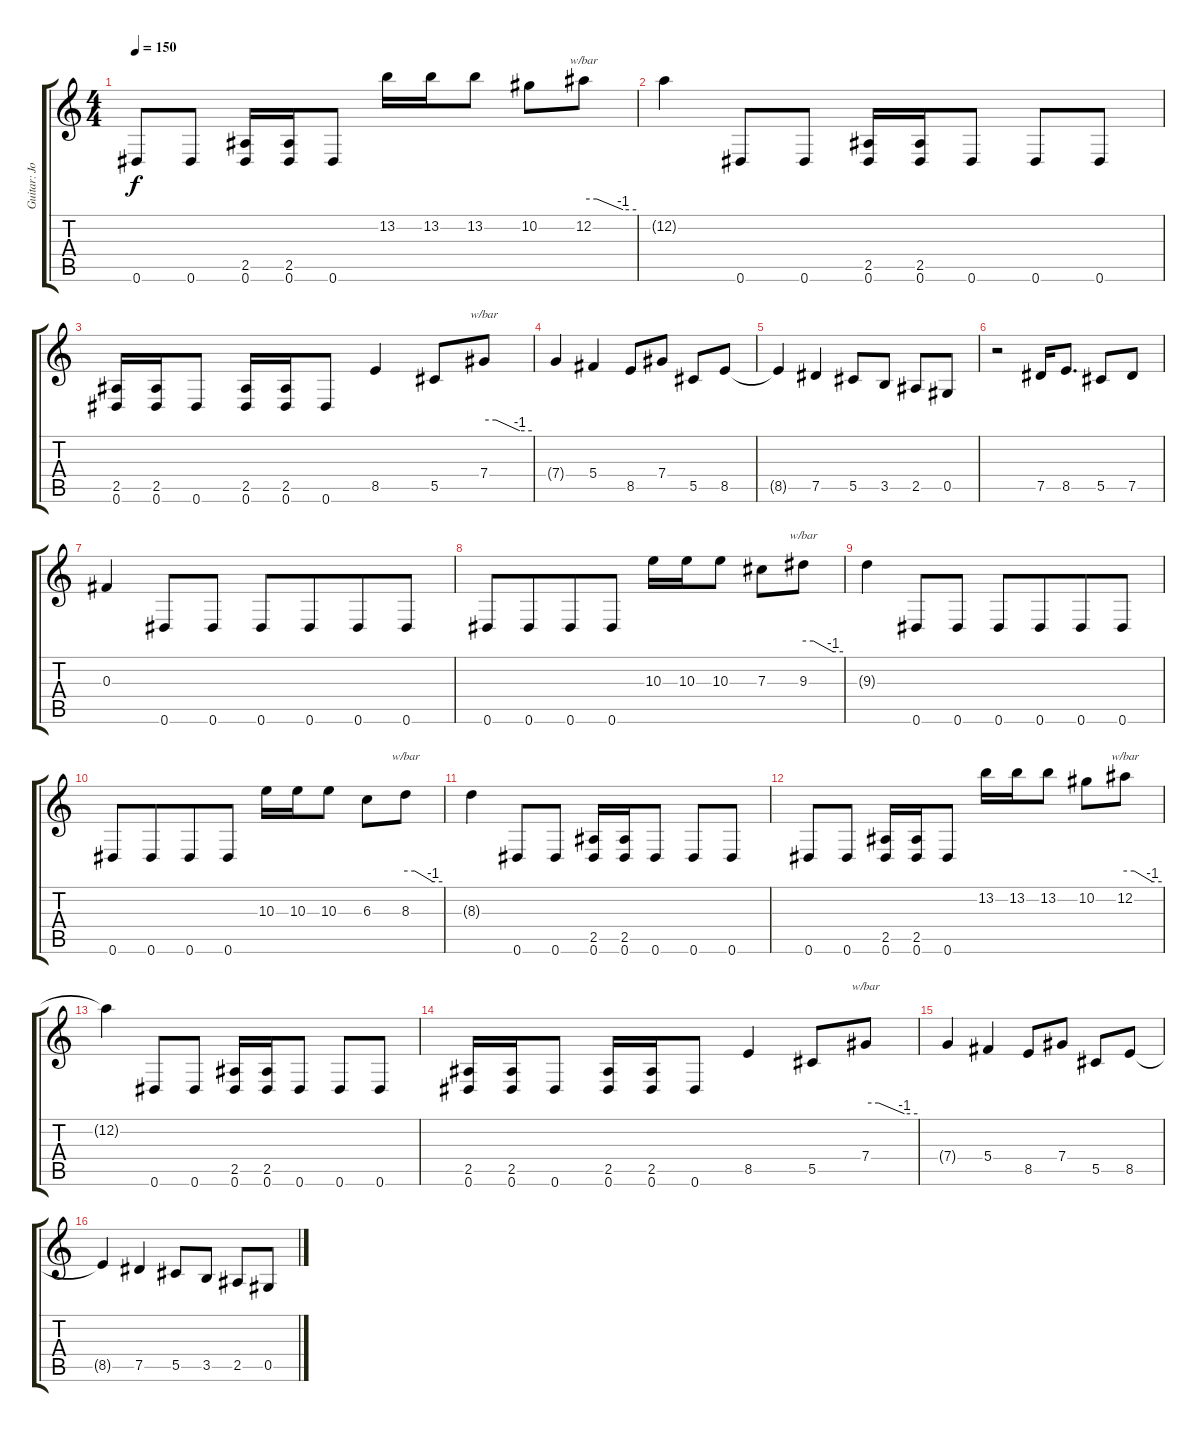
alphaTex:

\track ("Guitar: Jon" "Guitar: Jo") {instrument distortionguitar}
\staff {score tabs}
\tuning (Eb4 Bb3 Gb3 Db3 Ab2 Eb2) {hide}
\ts (4 4)
\tempo 150
\clef g2
\ks c
0.6.8{dy f} 0.6.8 (2.5 0.6).16 (2.5 0.6).16 0.6.8 13.2.16 13.2.16 13.2.8 10.2.8 12.2.8{tbe (custom default 0 0 15 0 45 -4 60 -4)} |
12.2{t}.4 0.6.8 0.6.8 (2.5 0.6).16 (2.5 0.6).16 0.6.8 0.6.8 0.6.8 |
(2.5 0.6).16 (2.5 0.6).16 0.6.8 (2.5 0.6).16 (2.5 0.6).16 0.6.8 8.5.4 5.5.8 7.4.8{tbe (custom default 0 0 15 0 45 -4 60 -4)} |
7.4{t}.4 5.4.4 8.5.8 7.4.8 5.5.8 8.5.8 |
8.5{t}.4 7.5.4 5.5.8 3.5.8 2.5.8 0.5.8 |
r.2 7.5.16 8.5.8{d} 5.5.8 7.5.8 |
0.3.4 0.6.8 0.6.8 0.6.8 0.6.8{beam merge} 0.6.8 0.6.8 |
0.6.8 0.6.8{beam merge} 0.6.8 0.6.8 10.3.16 10.3.16 10.3.8 7.3.8 9.3.8{tbe (custom default 0 0 15 0 45 -4 60 -4)} |
9.3{t}.4 0.6.8 0.6.8 0.6.8 0.6.8{beam merge} 0.6.8 0.6.8 |
0.6.8 0.6.8{beam merge} 0.6.8 0.6.8 10.3.16 10.3.16 10.3.8 6.3.8 8.3.8{tbe (custom default 0 0 15 0 45 -4 60 -4)} |
8.3{t}.4 0.6.8 0.6.8 (2.5 0.6).16 (2.5 0.6).16 0.6.8 0.6.8 0.6.8 |
0.6.8 0.6.8 (2.5 0.6).16 (2.5 0.6).16 0.6.8 13.2.16 13.2.16 13.2.8 10.2.8 12.2.8{tbe (custom default 0 0 15 0 45 -4 60 -4)} |
12.2{t}.4 0.6.8 0.6.8 (2.5 0.6).16 (2.5 0.6).16 0.6.8 0.6.8 0.6.8 |
(2.5 0.6).16 (2.5 0.6).16 0.6.8 (2.5 0.6).16 (2.5 0.6).16 0.6.8 8.5.4 5.5.8 7.4.8{tbe (custom default 0 0 15 0 45 -4 60 -4)} |
7.4{t}.4 5.4.4 8.5.8 7.4.8 5.5.8 8.5.8 |
8.5{t}.4 7.5.4 5.5.8 3.5.8 2.5.8 0.5.8
